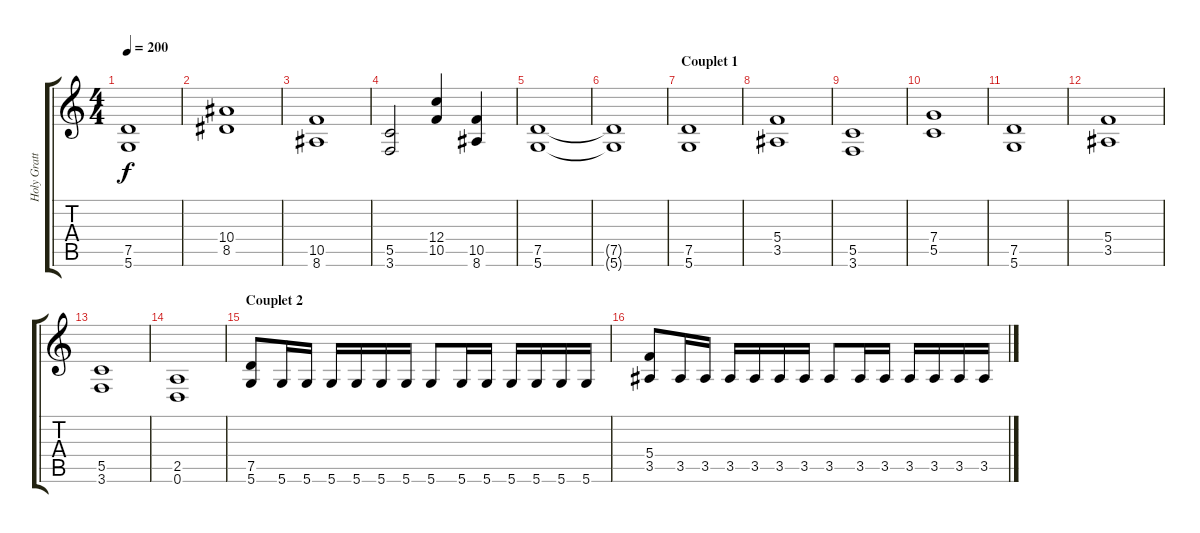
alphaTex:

\track ("Holy Gratte 2" "Holy Gratt") {instrument overdrivenguitar}
\staff {score tabs}
\tuning (D4 A3 F3 C3 G2 D2) {hide}
\ts (4 4)
\tempo 200
\clef g2
\ks c
(7.5 5.6).1{dy f} |
(10.4 8.5).1 |
(10.5 8.6).1 |
(5.5 3.6).2 (12.4 10.5).4 (10.5 8.6).4 |
(7.5 5.6).1 |
(7.5{t} 5.6{t}).1 |
\section ("" "Couplet 1")
(7.5 5.6).1 |
(5.4 3.5).1 |
(5.5 3.6).1 |
(7.4 5.5).1 |
(7.5 5.6).1 |
(5.4 3.5).1 |
(5.5 3.6).1 |
(2.5 0.6).1 |
\section ("" "Couplet 2")
(7.5 5.6).8 5.6.16 5.6.16 5.6.16 5.6.16 5.6.16 5.6.16 5.6.8 5.6.16 5.6.16 5.6.16 5.6.16 5.6.16 5.6.16 |
(5.4 3.5).8 3.5.16 3.5.16 3.5.16 3.5.16 3.5.16 3.5.16 3.5.8 3.5.16 3.5.16 3.5.16 3.5.16 3.5.16 3.5.16
